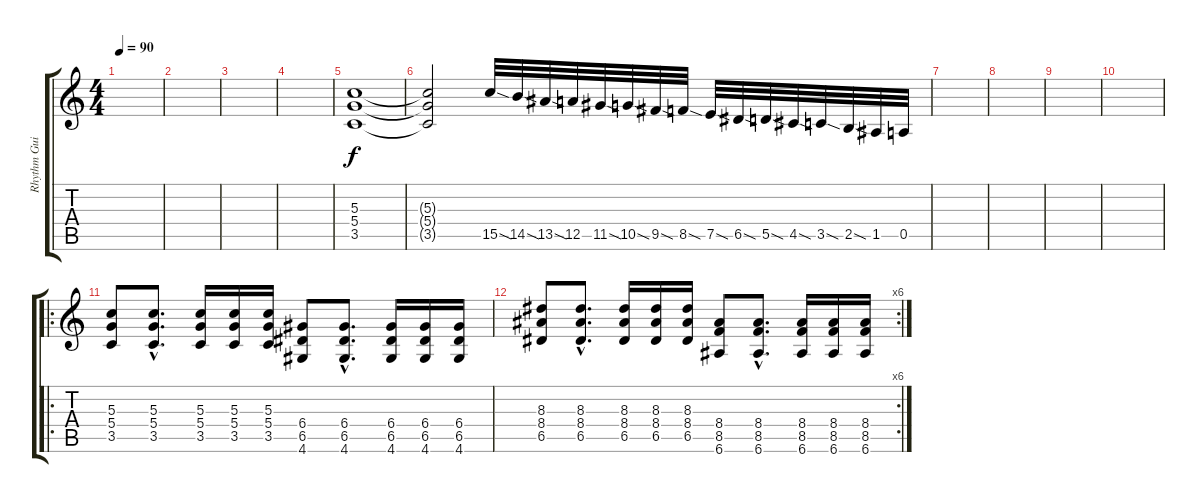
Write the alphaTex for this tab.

\track ("Rhythm Guitar" "Rhythm Gui") {instrument distortionguitar}
\staff {score tabs}
\tuning (E4 B3 G3 D3 A2 E2) {hide}
\ts (4 4)
\tempo 90
\clef g2
\ks c
|
|
|
|
(5.3 5.4 3.5).1 |
(5.3{t} 5.4{t} 3.5{t}).2 15.5{sod}.32 14.5{sod}.32 13.5{sod}.32 12.5.32 11.5{sod}.32 10.5{sod}.32 9.5{sod}.32 8.5{sod}.32 7.5{sod}.32 6.5{sod}.32 5.5{sod}.32 4.5{sod}.32 3.5{sod}.32 2.5{sod}.32 1.5.32 0.5.32 |
|
|
|
|
\ro
(5.3 5.4 3.5).8 (5.3{hac} 5.4{hac} 3.5{hac}).8{d} (5.3 5.4 3.5).16 (5.3 5.4 3.5).16 (5.3 5.4 3.5).16 (6.4 6.5 4.6).8 (6.4{hac} 6.5{hac} 4.6{hac}).8{d} (6.4 6.5 4.6).16 (6.4 6.5 4.6).16 (6.4 6.5 4.6).16 |
\rc 6
(8.3 8.4 6.5).8 (8.3{hac} 8.4{hac} 6.5{hac}).8{d} (8.3 8.4 6.5).16 (8.3 8.4 6.5).16 (8.3 8.4 6.5).16 (8.4 8.5 6.6).8 (8.4{hac} 8.5{hac} 6.6{hac}).8{d} (8.4 8.5 6.6).16 (8.4 8.5 6.6).16 (8.4 8.5 6.6).16
